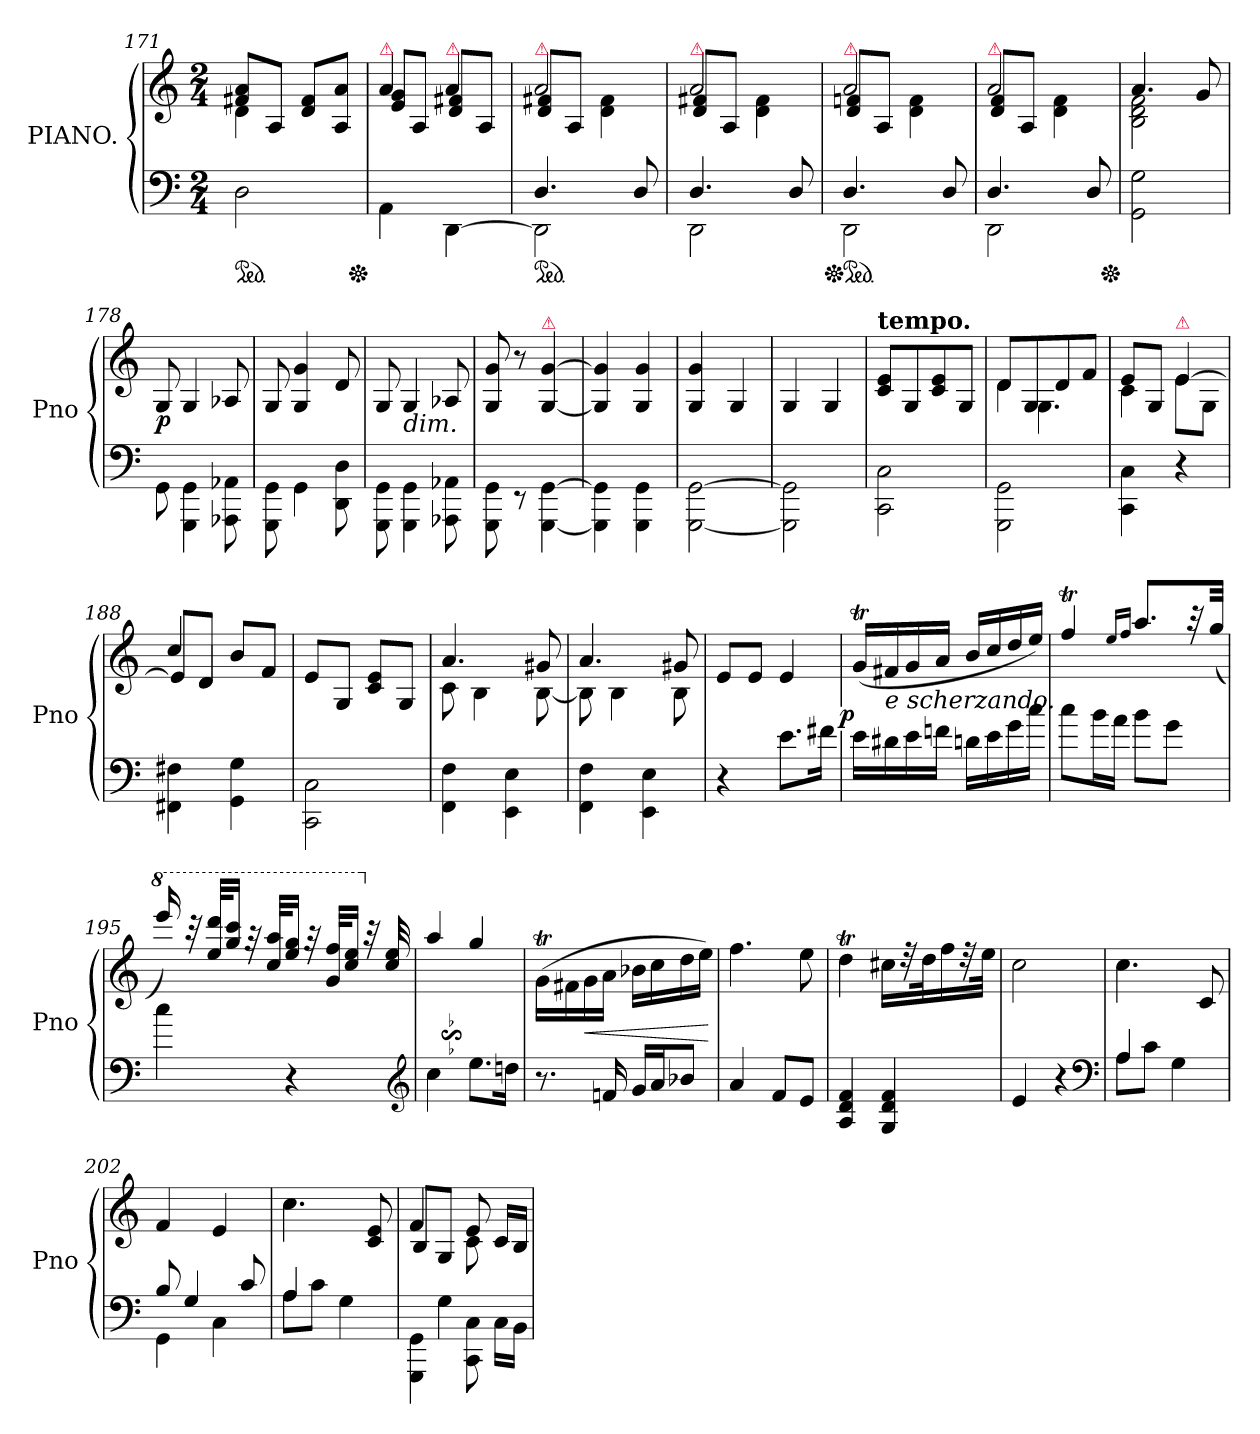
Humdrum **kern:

**kern	**kern	**dynam
*part1	*part1	*part1
*staff2	*staff1	*staff1/2
*I"PIANO.	*	*
*I'Pno	*	*
*clefF4	*clefG2	*
*k[]	*k[]	*
*M2/4	*M2/4	*
=171	=171	=171
*	*^	*
*ped	*	*	*
2D	8f#X/ 8a/L	4d\	.
.	8A/J	.	.
.	8d 8f#L	4rAyy	.
.	8A 8aJ	.	.
*Xped	*	*	*
=172	=172	=172	=172
!	!LO:TX:a:color=crimson:t=⚠	!	!
4AA\	4a	8e\ 8g\L	.
.	.	8A/J	.
!	!LO:TX:a:color=crimson:t=⚠	!	!
[4DD\	4a	8d\ 8f#X\L	.
.	.	8A/J	.
=173	=173	=173	=173
*^	*	*	*
!	!	!LO:TX:a:color=crimson:t=⚠	!	!
*ped	*	*	*	*
4.D	2DD]	2a	8d\ 8f#X\L	.
.	.	.	8A/J	.
.	.	.	4d 4f#	.
8D	.	.	.	.
=174	=174	=174	=174	=174
!	!	!LO:TX:a:color=crimson:t=⚠	!	!
4.D	2DD	2a	8d\ 8f#X\L	.
.	.	.	8A/J	.
.	.	.	4d 4f#	.
8D	.	.	.	.
=175	=175	=175	=175	=175
!	!	!LO:TX:a:color=crimson:t=⚠	!	!
*Xped	*	*	*	*
*ped	*	*	*	*
4.D	2DD	2a	8d\ 8fn\L	.
.	.	.	8A/J	.
.	.	.	4d 4f	.
8D	.	.	.	.
=176	=176	=176	=176	=176
!	!	!LO:TX:a:color=crimson:t=⚠	!	!
4.D	2DD	2a	8d\ 8f\L	.
.	.	.	8A/J	.
.	.	.	4d 4f	.
8D	.	.	.	.
*v	*v	*	*	*
*Xped	*	*	*
=177	=177	=177	=177
2GG\ 2G\	4.a	2B 2d 2f	.
.	8g	.	.
*	*v	*v	*
=178	=178	=178
8GG\	8G/	p
4GGG\ 4GG\	4G/	.
8AAA-X\ 8AA-X\	8A-X/	.
=179	=179	=179
8GGG\ 8GG\	8G/	.
4GG\	4G/ 4g/	.
8DD\ 8D\	8d/	.
=180	=180	=180
8GGG\ 8GG\	8G/	.
!	!LO:TX:c:i:t=dim.	!
4GGG\ 4GG\	4G/	.
8AAA-X\ 8AA-X\	8A-X/	.
=181	=181	=181
8GGG\ 8GG\	8G/ 8g/	.
8rEE	8r	.
!	!LO:TX:a:i:color=crimson:t=⚠	!
[4GGG\ [4GG\	[4G/ [4g/	.
=182	=182	=182
4GGG]\ 4GG]\	4G]/ 4g]/	.
4GGG\ 4GG\	4G/ 4g/	.
=183	=183	=183
[2GGG\ [2GG\	4G/ 4g/	.
.	4G/	.
=184	=184	=184
2GGG]\ 2GG]\	4G/	.
.	4G/	.
=185	=185	=185
!	!LO:TX:a:B:t=tempo.	!
2CC\ 2C\	8c 8eL	.
.	8G/	.
.	8c 8e	.
.	8G/J	.
=186	=186	=186
*	*^	*
*	*	*^	*
2GGG\ 2GG\	8dL	4d\	8ryy	.
.	8G/	.	4.G\	.
.	8d	4ryy	.	.
.	8fJ	.	.	.
*	*	*v	*v	*
=187	=187	=187	=187
4CC\ 4C\	8e/L	4c\	.
.	8G/J	.	.
!	!LO:TX:a:color=crimson:t=⚠	!	!
4r	[4e	8e\L	.
.	.	8G\J	.
=188	=188	=188	=188
*	*	*^	*
4FF#X\ 4F#X\	4cc/	8ryy	8eL]	.
.	.	4d/	8dJ	.
4GG\ 4G\	4ryy	.	8bL	.
.	.	8ryy	8fJ	.
=189	=189	=189	=189	=189
!	!LO:TX:a:color=crimson:t=⚠	!	!	!
*	*v	*v	*v	*
2CC\ 2C\	8e\L	.
.	8G/J	.
.	8c 8eL	.
.	8G/J	.
=190	=190	=190
*	*^	*
4FF\ 4F\	4.a	8c	.
.	.	4B	.
4EE\ 4E\	.	.	.
.	8g#X	[8B	.
=191	=191	=191	=191
4FF\ 4F\	4.a	8B]	.
.	.	4B	.
4EE\ 4E\	.	.	.
.	8g#X	8B	.
*	*v	*v	*
=192	=192	=192
4r	8eL	.
.	8eJ	.
8.e\L	4e/	.
16f#XJk	.	.
=193	=193	=193
!	!	!LO:DY:rj
16e\LL	(>16gT/LL	p
!	!LO:TX:b:i:t=e scherzando.	!
16d#X\	16f#X/	.
16e\	16g/	.
16fn\JJ	16a/JJ	.
16dn\LL	16b/LL	.
16e\	16cc/	.
16g\	16dd/	.
16cc\JJ	16ee/JJ)	.
=194	=194	=194
8cc\L	4ffT/	.
16b\L	.	.
16a\JJ	.	.
.	16qqee/LL	.
.	16qqff/JJ	.
8b\L	8.aa/L	.
8g\J	.	.
.	32raa	.
.	(>32gg/Jkk	.
=195	=195	=195
*	*8va	*
4cc\	16eeee/)	.
.	32rbbb	.
.	32eee/ 32dddd/KLL	.
.	16ggg/ 16cccc/JJ	.
.	32rggg	.
.	32ccc/ 32aaa/KLL	.
4r	16eee 16gggJJ	.
.	32rggg	.
.	32gg/ 32fff/KLL	.
.	16ccc 16eeeJJ	.
*	*X8va	*
.	32raa	.
.	32cc/ 32ee/	.
*clefG2	*	*
=196	=196	=196
4cc$Ss	4aa/	.
8.eeL	4gg/	.
16ddJk	.	.
=197	=197	=197
8.r	(>16gT\LL	.
.	16f#X	.
.	16g	<
16fn	16aJJ	.
16gLL	16b-XLL	.
16aJ	16cc	.
8b-XJ	16dd	.
.	16eeJJ)	.
.	.	[
=198	=198	=198
4a	4.ff	.
8fL	.	.
8eJ	8ee	.
=199	=199	=199
4A 4d 4f	4ddT	.
4G 4d 4f	16cc#XLL	.
.	32rdd	.
.	32ddK	.
.	16ff	.
.	32rdd	.
.	32eeJJk	.
=200	=200	=200
4e	2cc	.
4r	.	.
*clefF4	*	*
=201	=201	=201
*^	*	*
4A	8AL	4.cc	.
.	8cJ	.	.
4reyy	4G	.	.
.	.	8c	.
=202	=202	=202	=202
8B	4GG	4f	.
4G	.	.	.
.	4C	4e	.
8c	.	.	.
=203	=203	=203	=203
4A	8AL	4.cc	.
.	8cJ	.	.
4rcyy	4G	.	.
.	.	8c 8e	.
=204	=204	=204	=204
*	*	*^	*
8ryy	4GGG\ 4GG\	4f	8B/L	.
4G\	.	.	8G/J	.
.	8CC\ 8C\	8e	8c	.
8ryy	16C\LL	16c/LL	8rFyy	.
.	16BBJJ	16B/JJ	.	.
*v	*v	*	*	*
*	*v	*v	*
=	=	=
*-	*-	*-
